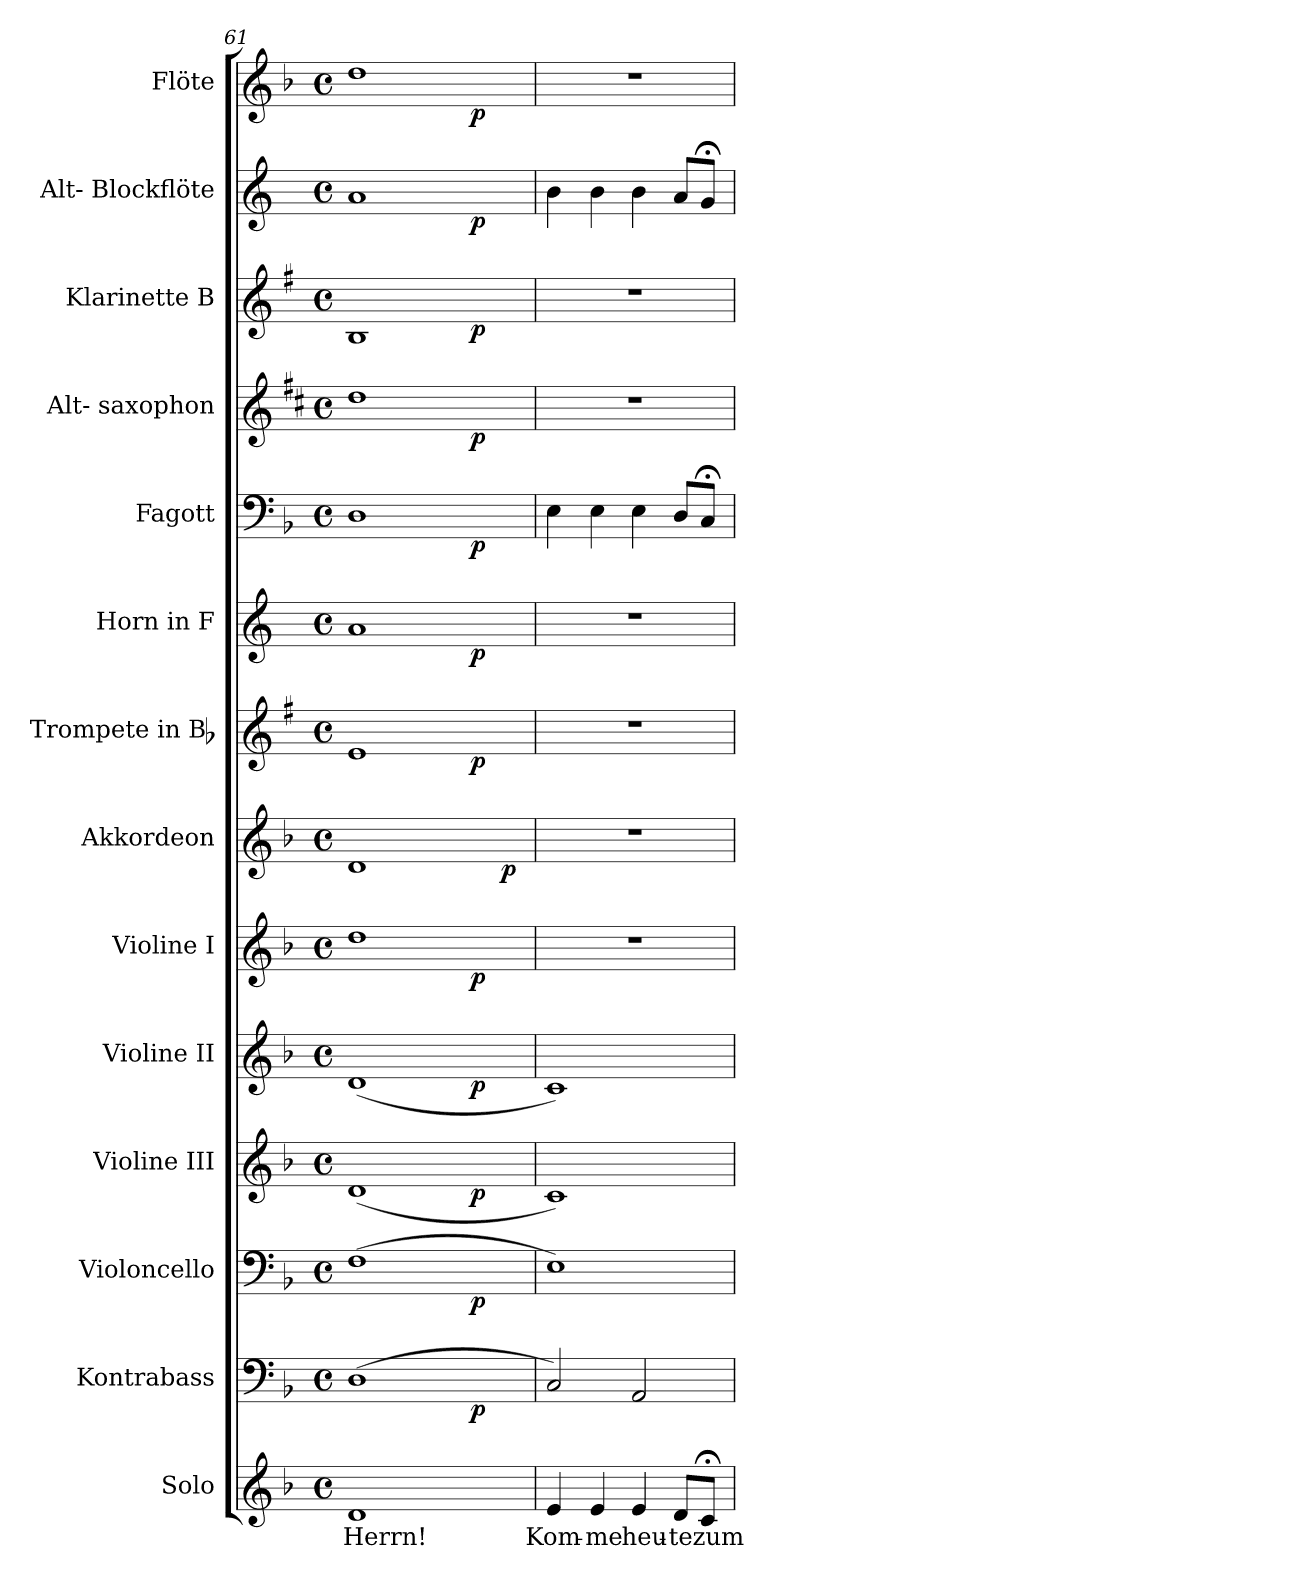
**kern	**text	**kern	**dynam	**kern	**dynam	**kern	**dynam	**kern	**dynam	**kern	**dynam	**kern	**dynam	**kern	**dynam	**kern	**dynam	**kern	**dynam	**kern	**dynam	**kern	**dynam	**kern	**dynam	**kern	**dynam
*part14	*part14	*part13	*part13	*part12	*part12	*part11	*part11	*part10	*part10	*part9	*part9	*part8	*part8	*part7	*part7	*part6	*part6	*part5	*part5	*part4	*part4	*part3	*part3	*part2	*part2	*part1	*part1
*staff14	*staff14	*staff13	*staff13	*staff12	*staff12	*staff11	*staff11	*staff10	*staff10	*staff9	*staff9	*staff8	*staff8	*staff7	*staff7	*staff6	*staff6	*staff5	*staff5	*staff4	*staff4	*staff3	*staff3	*staff2	*staff2	*staff1	*staff1
*I"Solo	*	*I"Kontrabass	*	*I"Violoncello	*	*I"Violine III	*	*I"Violine II	*	*I"Violine I	*	*I"Akkordeon	*	*I"Trompete in Bb	*	*I"Horn in F	*	*I"Fagott	*	*I"Alt- saxophon	*	*I"Klarinette B	*	*I"Alt- Blockflöte	*	*I"Flöte	*
*I'Solo	*	*I'Kb.	*	*I'Vc.	*	*I'Vln. III	*	*I'Vln. II	*	*I'Vln. I	*	*I'Akk.	*	*I'Tpt.	*	*I'Hn.	*	*I'Fgt.	*	*I'ASax.	*	*I'Kl.	*	*I'ABfl.	*	*I'Fl.	*
*clefG2	*	*clefF4	*	*clefF4	*	*clefG2	*	*clefG2	*	*clefG2	*	*clefG2	*	*clefG2	*	*clefG2	*	*clefF4	*	*clefG2	*	*clefG2	*	*clefG2	*	*clefG2	*
*	*	*ITrd7c12	*	*	*	*	*	*	*	*	*	*	*	*ITrd1c2	*	*ITrd4c7	*	*	*	*ITrd5c9	*	*ITrd1c2	*	*ITrd-3c-5	*	*	*
*k[b-]	*	*k[b-]	*	*k[b-]	*	*k[b-]	*	*k[b-]	*	*k[b-]	*	*k[b-]	*	*k[b-]	*	*k[b-]	*	*k[b-]	*	*k[b-]	*	*k[b-]	*	*k[b-]	*	*k[b-]	*
*d:	*	*d:	*	*d:	*	*d:	*	*d:	*	*d:	*	*d:	*	*d:	*	*d:	*	*d:	*	*d:	*	*d:	*	*d:	*	*d:	*
*M4/4	*	*M4/4	*	*M4/4	*	*M4/4	*	*M4/4	*	*M4/4	*	*M4/4	*	*M4/4	*	*M4/4	*	*M4/4	*	*M4/4	*	*M4/4	*	*M4/4	*	*M4/4	*
*met(c)	*	*met(c)	*	*met(c)	*	*met(c)	*	*met(c)	*	*met(c)	*	*met(c)	*	*met(c)	*	*met(c)	*	*met(c)	*	*met(c)	*	*met(c)	*	*met(c)	*	*met(c)	*
=61	=61	=61	=61	=61	=61	=61	=61	=61	=61	=61	=61	=61	=61	=61	=61	=61	=61	=61	=61	=61	=61	=61	=61	=61	=61	=61	=61
!	!LO:LY:b:color=#000000	!	!	!	!	!	!	!	!	!	!	!	!	!	!	!	!	!	!	!	!	!	!	!	!	!	!
*	*	*^	*	*^	*	*^	*	*^	*	*^	*	*^	*	*^	*	*^	*	*^	*	*^	*	*^	*	*^	*	*^	*
1di	Herrn!	(1DDi	2ryy	.	(1Fi	2ryy	.	(1di	2ryy	.	(1di	2ryy	.	1ddi	2ryy	.	1di	2..ryy	.	1di	2ryy	.	1di	2ryy	.	1Di	2ryy	.	1fi	2ryy	.	1Ai	2ryy	.	1ddi	2ryy	.	1ddi	2ryy	.
.	.	.	8ryy	.	.	8ryy	.	.	8ryy	.	.	8ryy	.	.	8ryy	.	.	.	.	.	8ryy	.	.	8ryy	.	.	8ryy	.	.	8ryy	.	.	8ryy	.	.	8ryy	.	.	8ryy	.
.	.	.	16ryy	.	.	16ryy	.	.	16ryy	.	.	16ryy	.	.	16ryy	.	.	.	.	.	16ryy	.	.	16ryy	.	.	16ryy	.	.	16ryy	.	.	16ryy	.	.	16ryy	.	.	16ryy	.
.	.	.	32ryy	.	.	32ryy	.	.	32ryy	.	.	32ryy	.	.	32ryy	.	.	.	.	.	32ryy	.	.	32ryy	.	.	32ryy	.	.	32ryy	.	.	32ryy	.	.	32ryy	.	.	32ryy	.
.	.	.	256ryy	.	.	256ryy	.	.	256ryy	.	.	256ryy	.	.	256ryy	.	.	.	.	.	256ryy	.	.	256ryy	.	.	256ryy	.	.	256ryy	.	.	256ryy	.	.	256ryy	.	.	256ryy	.
.	.	.	4ryy	p	.	4ryy	p	.	4ryy	p	.	4ryy	p	.	4ryy	p	.	.	.	.	4ryy	p	.	4ryy	p	.	4ryy	p	.	4ryy	p	.	4ryy	p	.	4ryy	p	.	4ryy	p
.	.	.	.	.	.	.	.	.	.	.	.	.	.	.	.	.	.	8ryy	p	.	.	.	.	.	.	.	.	.	.	.	.	.	.	.	.	.	.	.	.	.
.	.	.	64..ryy	.	.	64..ryy	.	.	64..ryy	.	.	64..ryy	.	.	64..ryy	.	.	.	.	.	64..ryy	.	.	64..ryy	.	.	64..ryy	.	.	64..ryy	.	.	64..ryy	.	.	64..ryy	.	.	64..ryy	.
*	*	*v	*v	*	*	*	*	*v	*v	*	*v	*v	*	*v	*v	*	*v	*v	*	*v	*v	*	*v	*v	*	*v	*v	*	*v	*v	*	*v	*v	*	*v	*v	*	*v	*v	*
*	*	*	*	*v	*v	*	*	*	*	*	*	*	*	*	*	*	*	*	*	*	*	*	*	*	*	*	*	*
=62	=62	=62	=62	=62	=62	=62	=62	=62	=62	=62	=62	=62	=62	=62	=62	=62	=62	=62	=62	=62	=62	=62	=62	=62	=62	=62	=62
*	*	*^	*	*^	*	*^	*	*^	*	*^	*	*^	*	*^	*	*^	*	*^	*	*^	*	*^	*	*^	*	*^	*
!	!LO:LY:b:color=#000000	!	!	!	!	!	!	!	!	!	!	!	!	!	!	!	!	!	!	!	!	!	!	!	!	!	!	!	!	!	!	!	!	!	!	!	!	!	!	!
*	*	*v	*v	*	*	*	*	*v	*v	*	*v	*v	*	*v	*v	*	*v	*v	*	*v	*v	*	*v	*v	*	*v	*v	*	*v	*v	*	*v	*v	*	*v	*v	*	*v	*v	*
*	*	*	*	*v	*v	*	*	*	*	*	*	*	*	*	*	*	*	*	*	*	*	*	*	*	*	*	*	*
4ei/	Kom-	2CCi/)	.	1Ei)	.	1ci)	.	1ci)	.	1r	.	1r	.	1r	.	1r	.	4Ei\	.	1r	.	1r	.	4eei\	.	1r	.
!	!LO:LY:b:color=#000000	!	!	!	!	!	!	!	!	!	!	!	!	!	!	!	!	!	!	!	!	!	!	!	!	!	!
4ei/	-me	.	.	.	.	.	.	.	.	.	.	.	.	.	.	.	.	4Ei\	.	.	.	.	.	4eei\	.	.	.
!	!LO:LY:b:color=#000000	!	!	!	!	!	!	!	!	!	!	!	!	!	!	!	!	!	!	!	!	!	!	!	!	!	!
4ei/	heu-	2AAAi/	.	.	.	.	.	.	.	.	.	.	.	.	.	.	.	4Ei\	.	.	.	.	.	4eei\	.	.	.
!	!LO:LY:b:color=#000000	!	!	!	!	!	!	!	!	!	!	!	!	!	!	!	!	!	!	!	!	!	!	!	!	!	!
8di/L	-te	.	.	.	.	.	.	.	.	.	.	.	.	.	.	.	.	8Di/L	.	.	.	.	.	8ddi/L	.	.	.
!	!LO:LY:b:color=#000000	!	!	!	!	!	!	!	!	!	!	!	!	!	!	!	!	!	!	!	!	!	!	!	!	!	!
8c;i/J	zum	.	.	.	.	.	.	.	.	.	.	.	.	.	.	.	.	8C;i/J	.	.	.	.	.	8cc;i/J	.	.	.
=	=	=	=	=	=	=	=	=	=	=	=	=	=	=	=	=	=	=	=	=	=	=	=	=	=	=	=
*-	*-	*-	*-	*-	*-	*-	*-	*-	*-	*-	*-	*-	*-	*-	*-	*-	*-	*-	*-	*-	*-	*-	*-	*-	*-	*-	*-
